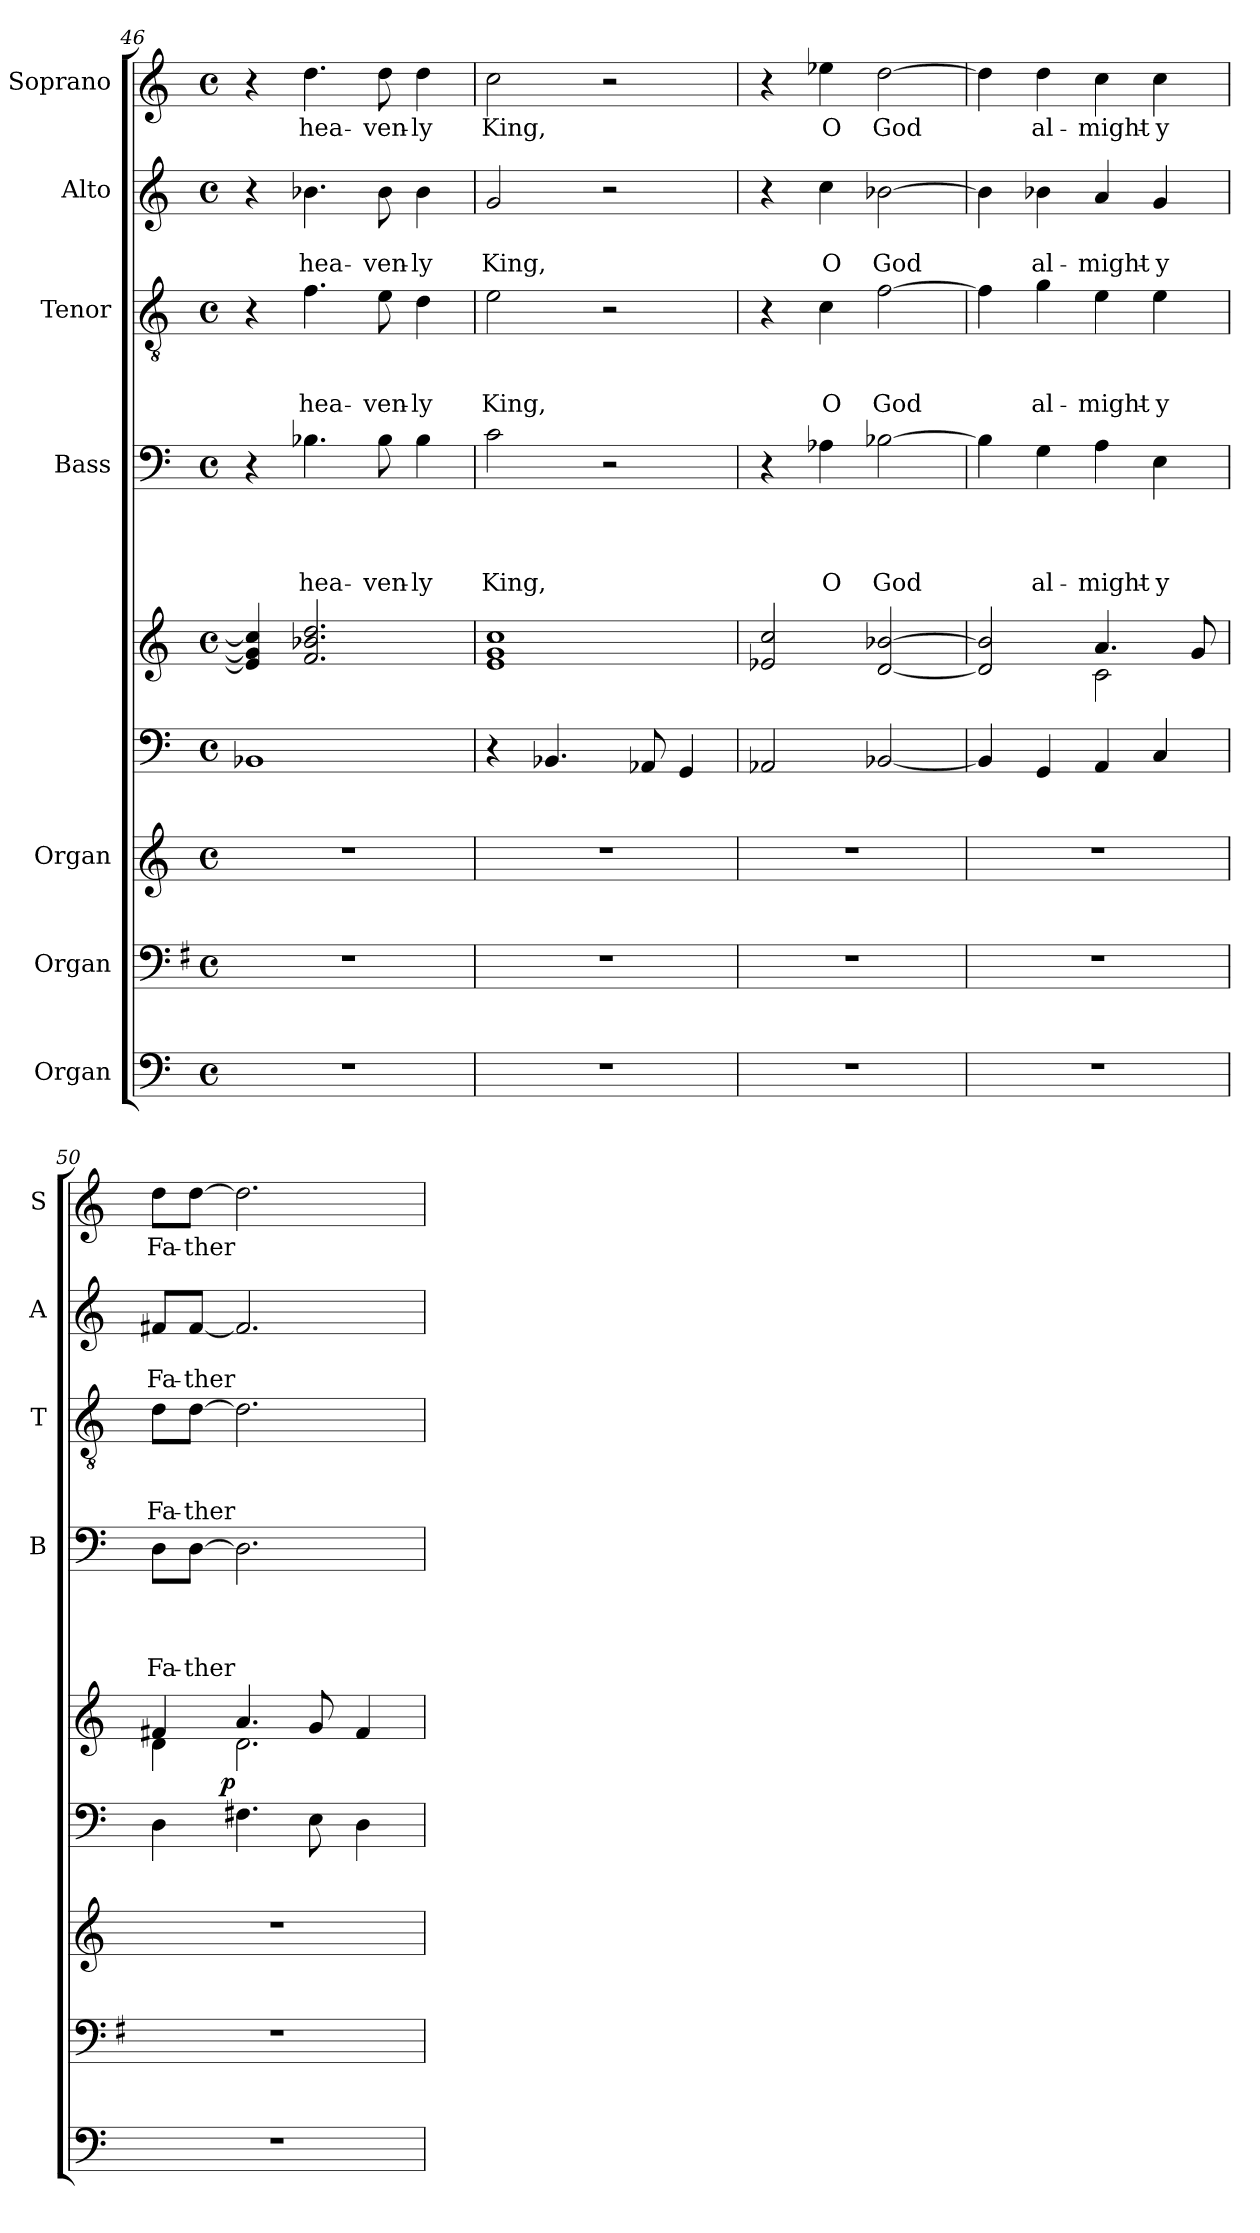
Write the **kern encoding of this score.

**kern	**kern	**kern	**kern	**dynam	**kern	**kern	**text	**text	**text	**text	**kern	**text	**text	**text	**kern	**text	**text	**kern	**text
*part9	*part8	*part7	*part6	*part6	*part5	*part4	*part4	*part4	*part4	*part4	*part3	*part3	*part3	*part3	*part2	*part2	*part2	*part1	*part1
*staff9	*staff8	*staff7	*staff6	*staff6	*staff5	*staff4	*staff4	*staff4	*staff4	*staff4	*staff3	*staff3	*staff3	*staff3	*staff2	*staff2	*staff2	*staff1	*staff1
*I"Organ	*I"Organ	*I"Organ	*	*	*	*I"Bass	*	*	*	*	*I"Tenor	*	*	*	*I"Alto	*	*	*I"Soprano	*
*	*	*	*	*	*	*I'B	*	*	*	*	*I'T	*	*	*	*I'A	*	*	*I'S	*
*clefF4	*clefF4	*clefG2	*clefF4	*	*clefG2	*clefF4	*	*	*	*	*clefGv2	*	*	*	*clefG2	*	*	*clefG2	*
*k[]	*k[f#]	*k[]	*k[]	*	*k[]	*k[]	*	*	*	*	*k[]	*	*	*	*k[]	*	*	*k[]	*
*C:	*G:	*C:	*C:	*	*C:	*C:	*	*	*	*	*C:	*	*	*	*C:	*	*	*C:	*
*M4/4	*M4/4	*M4/4	*M4/4	*	*M4/4	*M4/4	*	*	*	*	*M4/4	*	*	*	*M4/4	*	*	*M4/4	*
*met(c)	*met(c)	*met(c)	*met(c)	*	*met(c)	*met(c)	*	*	*	*	*met(c)	*	*	*	*met(c)	*	*	*met(c)	*
=46	=46	=46	=46	=46	=46	=46	=46	=46	=46	=46	=46	=46	=46	=46	=46	=46	=46	=46	=46
1r	1r	1r	1BB-X	.	4e/] 4g/] 4cc/]	4r	.	.	.	.	4r	.	.	.	4r	.	.	4r	.
!	!	!	!	!	!	!	!	!	!	!LO:LY:b	!	!	!	!LO:LY:b	!	!	!LO:LY:b	!	!LO:LY:b
.	.	.	.	.	2.f/ 2.b-X/ 2.dd/	4.B-X\	.	.	.	hea-	4.f\	.	.	hea-	4.b-X\	.	hea-	4.dd\	hea-
!	!	!	!	!	!	!	!	!	!	!LO:LY:b	!	!	!	!LO:LY:b	!	!	!LO:LY:b	!	!LO:LY:b
.	.	.	.	.	.	8B-\	.	.	.	-ven-	8e\	.	.	-ven-	8b-\	.	-ven-	8dd\	-ven-
!	!	!	!	!	!	!	!	!	!	!LO:LY:b:rj	!	!	!	!LO:LY:b:rj	!	!	!LO:LY:b:rj	!	!LO:LY:b:rj
.	.	.	.	.	.	4B-\	.	.	.	-ly	4d\	.	.	-ly	4b-\	.	-ly	4dd\	-ly
=47	=47	=47	=47	=47	=47	=47	=47	=47	=47	=47	=47	=47	=47	=47	=47	=47	=47	=47	=47
!	!	!	!	!	!	!	!	!	!	!LO:LY:b	!	!	!	!LO:LY:b	!	!	!LO:LY:b	!	!LO:LY:b
1r	1r	1r	4r	.	1e 1g 1cc	2c\	.	.	.	King,	2e\	.	.	King,	2g/	.	King,	2cc\	King,
.	.	.	4.BB-X/	.	.	.	.	.	.	.	.	.	.	.	.	.	.	.	.
.	.	.	.	.	.	2r	.	.	.	.	2r	.	.	.	2r	.	.	2r	.
.	.	.	8AA-X/	.	.	.	.	.	.	.	.	.	.	.	.	.	.	.	.
.	.	.	4GG/	.	.	.	.	.	.	.	.	.	.	.	.	.	.	.	.
=48	=48	=48	=48	=48	=48	=48	=48	=48	=48	=48	=48	=48	=48	=48	=48	=48	=48	=48	=48
1r	1r	1r	2AA-X/	.	2e-X/ 2cc/	4r	.	.	.	.	4r	.	.	.	4r	.	.	4r	.
!	!	!	!	!	!	!	!	!	!	!LO:LY:b	!	!	!	!LO:LY:b	!	!	!LO:LY:b	!	!LO:LY:b
.	.	.	.	.	.	4A-X\	.	.	.	O	4c\	.	.	O	4cc\	.	O	4ee-X\	O
!	!	!	!	!	!	!	!	!	!	!LO:LY:b	!	!	!	!LO:LY:b	!	!	!LO:LY:b	!	!LO:LY:b
.	.	.	[<2BB-X/	.	[<2d/ [>2b-X/	[>2B-X\	.	.	.	God	[>2f\	.	.	God	[>2b-X\	.	God	[>2dd\	God
=49	=49	=49	=49	=49	=49	=49	=49	=49	=49	=49	=49	=49	=49	=49	=49	=49	=49	=49	=49
*	*	*	*	*	*^	*	*	*	*	*	*	*	*	*	*	*	*	*	*
1r	1r	1r	4BB-/]	.	2d/] 2b-/]	2ryy	4B-\]	.	.	.	.	4f\]	.	.	.	4b-\]	.	.	4dd\]	.
!	!	!	!	!	!	!	!	!	!	!	!LO:LY:b	!	!	!	!LO:LY:b	!	!	!LO:LY:b	!	!LO:LY:b
.	.	.	4GG/	.	.	.	4G\	.	.	.	al-	4g\	.	.	al-	4b-X\	.	al-	4dd\	al-
!	!	!	!	!	!	!	!	!	!	!	!LO:LY:b	!	!	!	!LO:LY:b	!	!	!LO:LY:b	!	!LO:LY:b
.	.	.	4AA/	.	4.a/	2c\	4A\	.	.	.	-might-	4e\	.	.	-might-	4a/	.	-might-	4cc\	-might-
!	!	!	!	!	!	!	!	!	!	!	!LO:LY:b	!	!	!	!LO:LY:b	!	!	!LO:LY:b	!	!LO:LY:b
.	.	.	4C/	.	.	.	4E\	.	.	.	-y	4e\	.	.	-y	4g/	.	-y	4cc\	-y
.	.	.	.	.	8g/	.	.	.	.	.	.	.	.	.	.	.	.	.	.	.
=50	=50	=50	=50	=50	=50	=50	=50	=50	=50	=50	=50	=50	=50	=50	=50	=50	=50	=50	=50	=50
!	!	!	!	!	!	!	!	!	!	!	!LO:LY:b	!	!	!	!LO:LY:b	!	!	!LO:LY:b	!	!LO:LY:b
*	*	*	*^	*	*	*	*	*	*	*	*	*	*	*	*	*	*	*	*	*
1r	1r	1r	4D\	8..ryy	.	4d\	4f#X/	8D\L	.	.	.	Fa-	8d\L	.	.	Fa-	8f#X/L	.	Fa-	8dd\L	Fa-
!	!	!	!	!	!	!	!	!	!	!	!	!LO:LY:b	!	!	!	!LO:LY:b	!	!	!LO:LY:b	!	!LO:LY:b
.	.	.	.	.	.	.	.	[>8D\J	.	.	.	-ther	[>8d\J	.	.	-ther	[<8f#/J	.	-ther	[>8dd\J	-ther
!	!	!	!	!	!LO:DY:a	!	!	!	!	!	!	!	!	!	!	!	!	!	!	!	!
.	.	.	.	2ryy	p	.	.	.	.	.	.	.	.	.	.	.	.	.	.	.	.
.	.	.	4.F#X\	.	.	2.d\	4.a/	2.D\]	.	.	.	.	2.d\]	.	.	.	2.f#/]	.	.	2.dd\]	.
.	.	.	8E\	.	.	.	8g/	.	.	.	.	.	.	.	.	.	.	.	.	.	.
.	.	.	.	4ryy	.	.	.	.	.	.	.	.	.	.	.	.	.	.	.	.	.
.	.	.	4D\	.	.	.	4f#/	.	.	.	.	.	.	.	.	.	.	.	.	.	.
.	.	.	.	32ryy	.	.	.	.	.	.	.	.	.	.	.	.	.	.	.	.	.
*	*	*	*v	*v	*	*	*	*	*	*	*	*	*	*	*	*	*	*	*	*	*
*	*	*	*	*	*v	*v	*	*	*	*	*	*	*	*	*	*	*	*	*	*
=	=	=	=	=	=	=	=	=	=	=	=	=	=	=	=	=	=	=	=
*-	*-	*-	*-	*-	*-	*-	*-	*-	*-	*-	*-	*-	*-	*-	*-	*-	*-	*-	*-
